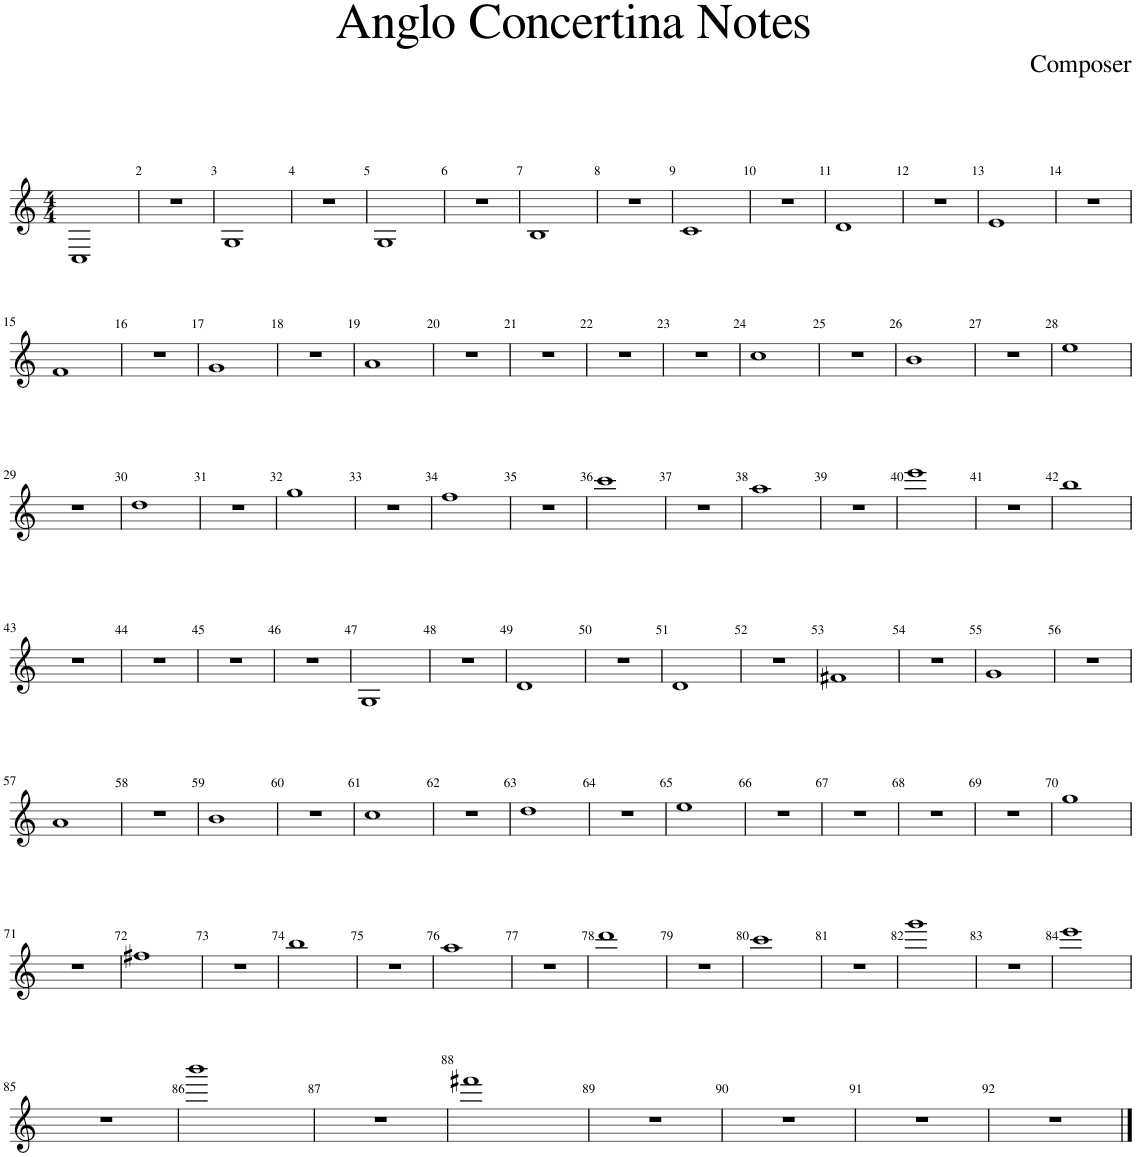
**kern
*part1
*staff1
*I"Concertina
*I'Conc.
*clefG2
*k[]
*M4/4
=1
1C
=2
1r
=3
1G
=4
1r
=5
1G
=6
1r
=7
1B
=8
1r
=9
1c
=10
1r
=11
1d
=12
1r
=13
1e
=14
1r
!!LO:LB:g=z
=15
1f
=16
1r
=17
1g
=18
1r
=19
1a
=20
1r
=21
1r
=22
1r
=23
1r
=24
1cc
=25
1r
=26
1b
=27
1r
=28
1ee
!!LO:LB:g=z
=29
1r
=30
1dd
=31
1r
=32
1gg
=33
1r
=34
1ff
=35
1r
=36
1ccc
=37
1r
=38
1aa
=39
1r
=40
1eee
=41
1r
=42
1bb
!!LO:LB:g=z
=43
1r
=44
1r
=45
1r
=46
1r
=47
1G
=48
1r
=49
1d
=50
1r
=51
1d
=52
1r
=53
1f#X
=54
1r
=55
1g
=56
1r
!!LO:LB:g=z
=57
1a
=58
1r
=59
1b
=60
1r
=61
1cc
=62
1r
=63
1dd
=64
1r
=65
1ee
=66
1r
=67
1r
=68
1r
=69
1r
=70
1gg
!!LO:LB:g=z
=71
1r
=72
1ff#X
=73
1r
=74
1bb
=75
1r
=76
1aa
=77
1r
=78
1ddd
=79
1r
=80
1ccc
=81
1r
=82
1ggg
=83
1r
=84
1eee
!!LO:LB:g=z
=85
1r
=86
1bbb
=87
1r
=88
1fff#X
=89
1r
=90
1r
=91
1r
=92
1r
==
*-
